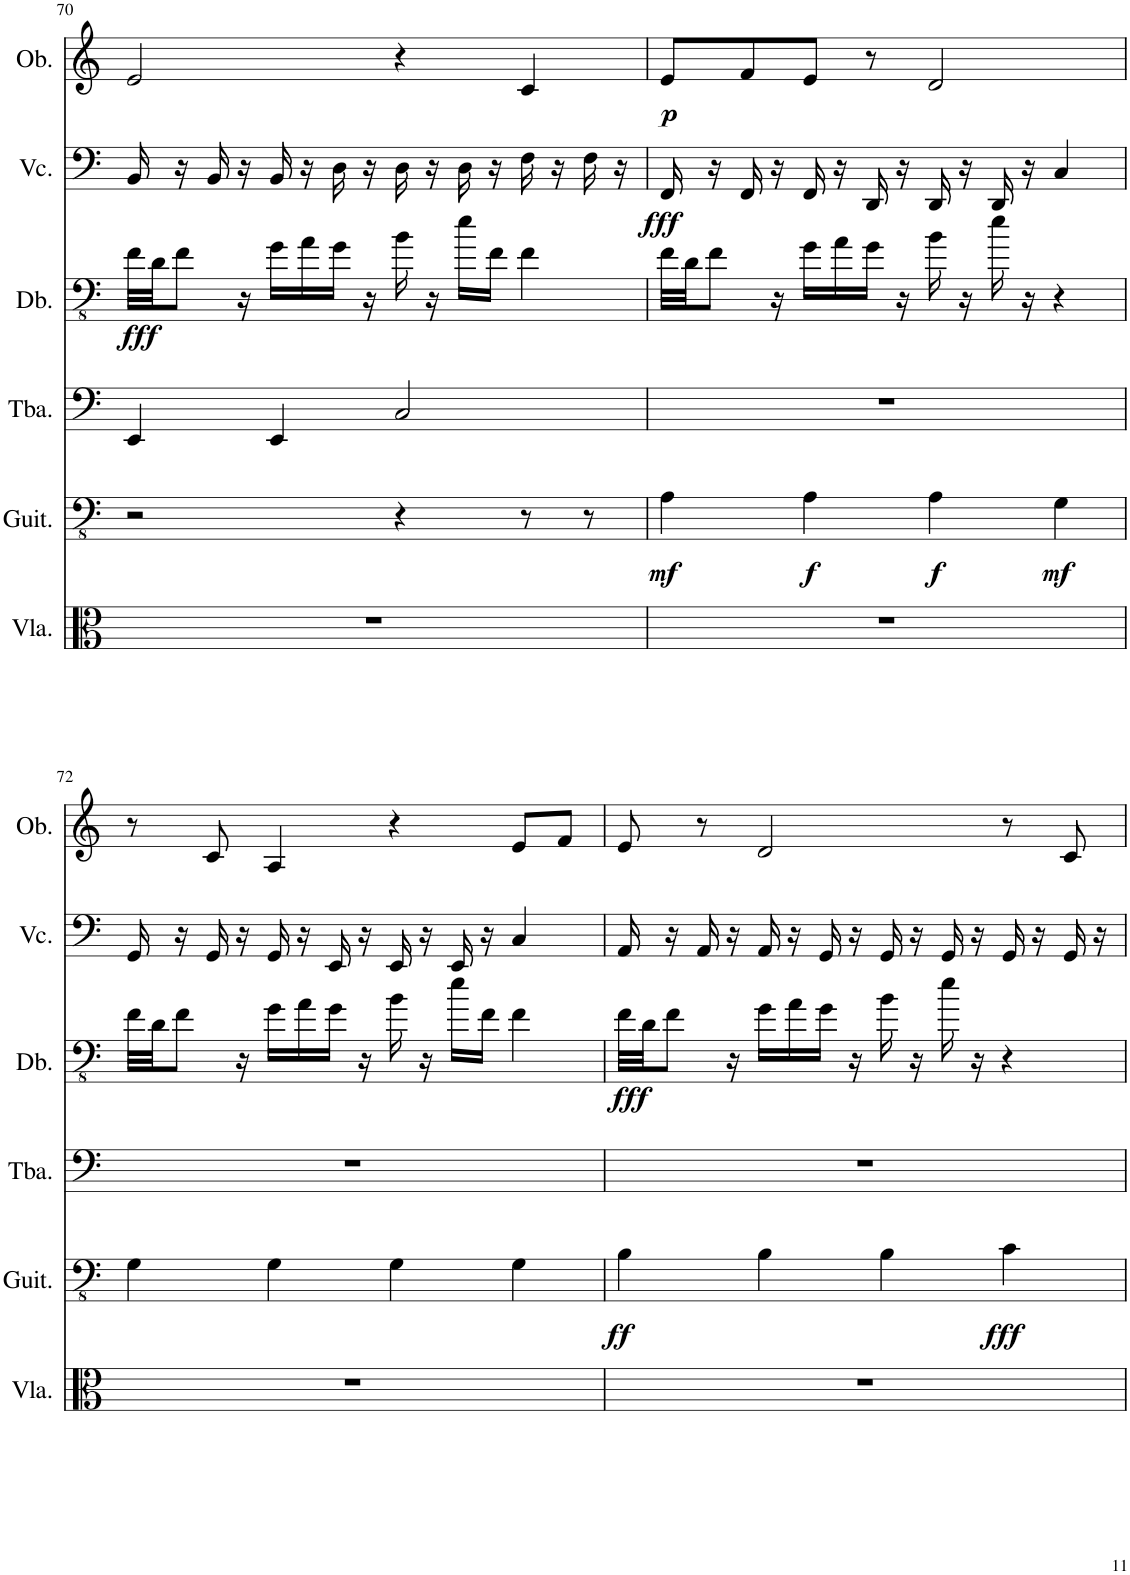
**kern	**kern	**dynam	**kern	**kern	**dynam	**kern	**dynam	**kern	**dynam
*part6	*part5	*part5	*part4	*part3	*part3	*part2	*part2	*part1	*part1
*staff6	*staff5	*staff5	*staff4	*staff3	*staff3	*staff2	*staff2	*staff1	*staff1
*I"Viola	*I"Classical Guitar	*	*I"Tuba	*I"Double Bass	*	*I"Violoncello	*	*I"Oboe	*
*I'Vla.	*I'Guit.	*	*I'Tba.	*I'Db.	*	*I'Vc.	*	*I'Ob.	*
!!LO:PB:g=z
*clefC3	*clefFv4	*	*clefF4	*clefFv4	*	*clefF4	*	*clefG2	*
*	*	*	*	*ITrd7c12	*	*	*	*	*
*k[]	*k[]	*	*k[]	*k[]	*	*k[]	*	*k[]	*
*M4/4	*M4/4	*	*M4/4	*M4/4	*	*M4/4	*	*M4/4	*
=70	=70	=70	=70	=70	=70	=70	=70	=70	=70
!	!	!	!	!	!LO:DY:b	!	!	!	!
1r	2r	.	4EE/	32F\LLL	fff	16BB/	.	2e/	.
.	.	.	.	32D\JJ	.	.	.	.	.
.	.	.	.	8F\J	.	16r	.	.	.
.	.	.	.	.	.	16BB/	.	.	.
.	.	.	.	16r	.	16r	.	.	.
.	.	.	4EE/	16G\LL	.	16BB/	.	.	.
.	.	.	.	16A\	.	16r	.	.	.
.	.	.	.	16G\JJ	.	16D\	.	.	.
.	.	.	.	16r	.	16r	.	.	.
.	4r	.	2C/	16B\	.	16D\	.	4r	.
.	.	.	.	16r	.	16r	.	.	.
.	.	.	.	16e\LL	.	16D\	.	.	.
.	.	.	.	16F\JJ	.	16r	.	.	.
.	8r	.	.	4F\	.	16F\	.	4c/	.
.	.	.	.	.	.	16r	.	.	.
.	8r	.	.	.	.	16F\	.	.	.
.	.	.	.	.	.	16r	.	.	.
=71	=71	=71	=71	=71	=71	=71	=71	=71	=71
!	!	!LO:DY:b	!	!	!	!	!LO:DY:b	!	!LO:DY:b
1r	4AA\	mf	1r	32F\LLL	.	16FF/	fff	8e/L	p
.	.	.	.	32D\JJ	.	.	.	.	.
.	.	.	.	8F\J	.	16r	.	.	.
.	.	.	.	.	.	16FF/	.	8f/	.
.	.	.	.	16r	.	16r	.	.	.
!	!	!LO:DY:b	!	!	!	!	!	!	!
.	4AA\	f	.	16G\LL	.	16FF/	.	8e/J	.
.	.	.	.	16A\	.	16r	.	.	.
.	.	.	.	16G\JJ	.	16DD/	.	8r	.
.	.	.	.	16r	.	16r	.	.	.
!	!	!LO:DY:b	!	!	!	!	!	!	!
.	4AA\	f	.	16B\	.	16DD/	.	2d/	.
.	.	.	.	16r	.	16r	.	.	.
.	.	.	.	16e\	.	16DD/	.	.	.
.	.	.	.	16r	.	16r	.	.	.
!	!	!LO:DY:b	!	!	!	!	!	!	!
.	4GG\	mf	.	4r	.	4C/	.	.	.
!!LO:LB:g=z
=72	=72	=72	=72	=72	=72	=72	=72	=72	=72
1r	4GG\	.	1r	32F\LLL	.	16GG/	.	8r	.
.	.	.	.	32D\JJ	.	.	.	.	.
.	.	.	.	8F\J	.	16r	.	.	.
.	.	.	.	.	.	16GG/	.	8c/	.
.	.	.	.	16r	.	16r	.	.	.
.	4GG\	.	.	16G\LL	.	16GG/	.	4A/	.
.	.	.	.	16A\	.	16r	.	.	.
.	.	.	.	16G\JJ	.	16EE/	.	.	.
.	.	.	.	16r	.	16r	.	.	.
.	4GG\	.	.	16B\	.	16EE/	.	4r	.
.	.	.	.	16r	.	16r	.	.	.
.	.	.	.	16e\LL	.	16EE/	.	.	.
.	.	.	.	16F\JJ	.	16r	.	.	.
.	4GG\	.	.	4F\	.	4C/	.	8e/L	.
.	.	.	.	.	.	.	.	8f/J	.
=73	=73	=73	=73	=73	=73	=73	=73	=73	=73
!	!	!LO:DY:b	!	!	!LO:DY:b	!	!	!	!
1r	4BB\	ff	1r	32F\LLL	fff	16AA/	.	8e/	.
.	.	.	.	32D\JJ	.	.	.	.	.
.	.	.	.	8F\J	.	16r	.	.	.
.	.	.	.	.	.	16AA/	.	8r	.
.	.	.	.	16r	.	16r	.	.	.
.	4BB\	.	.	16G\LL	.	16AA/	.	2d/	.
.	.	.	.	16A\	.	16r	.	.	.
.	.	.	.	16G\JJ	.	16GG/	.	.	.
.	.	.	.	16r	.	16r	.	.	.
.	4BB\	.	.	16B\	.	16GG/	.	.	.
.	.	.	.	16r	.	16r	.	.	.
.	.	.	.	16e\	.	16GG/	.	.	.
.	.	.	.	16r	.	16r	.	.	.
!	!	!LO:DY:b	!	!	!	!	!	!	!
.	4C\	fff	.	4r	.	16GG/	.	8r	.
.	.	.	.	.	.	16r	.	.	.
.	.	.	.	.	.	16GG/	.	8c/	.
.	.	.	.	.	.	16r	.	.	.
=	=	=	=	=	=	=	=	=	=
*-	*-	*-	*-	*-	*-	*-	*-	*-	*-
